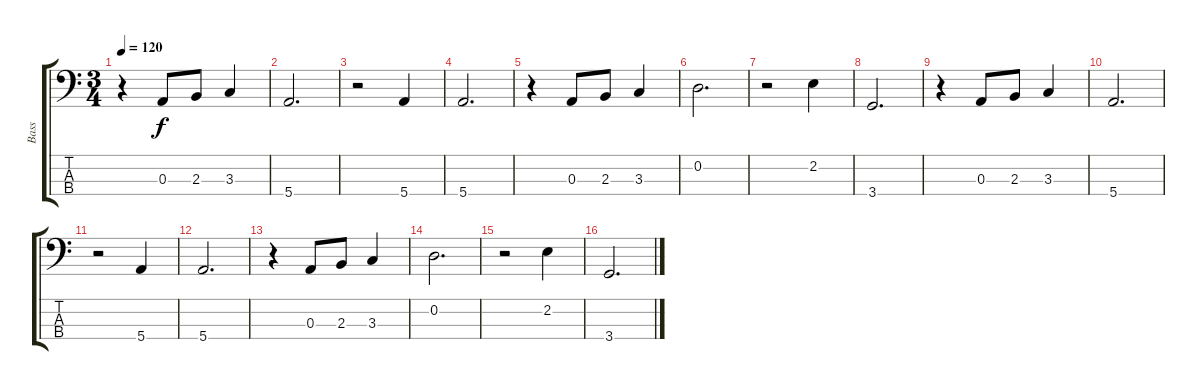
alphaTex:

\track ("Bass" "Bass") {instrument contrabass}
\staff {score tabs}
\tuning (G2 D2 A1 E1) {hide}
\ts (3 4)
\tempo 120
\clef f4
\ks c
r.4{dy f} 0.3.8 2.3.8 3.3.4 |
5.4.2{d} |
r.2 5.4.4 |
5.4.2{d} |
r.4 0.3.8 2.3.8 3.3.4 |
0.2.2{d} |
r.2 2.2.4 |
3.4.2{d} |
r.4 0.3.8 2.3.8 3.3.4 |
5.4.2{d} |
r.2 5.4.4 |
5.4.2{d} |
r.4 0.3.8 2.3.8 3.3.4 |
0.2.2{d} |
r.2 2.2.4 |
3.4.2{d}
